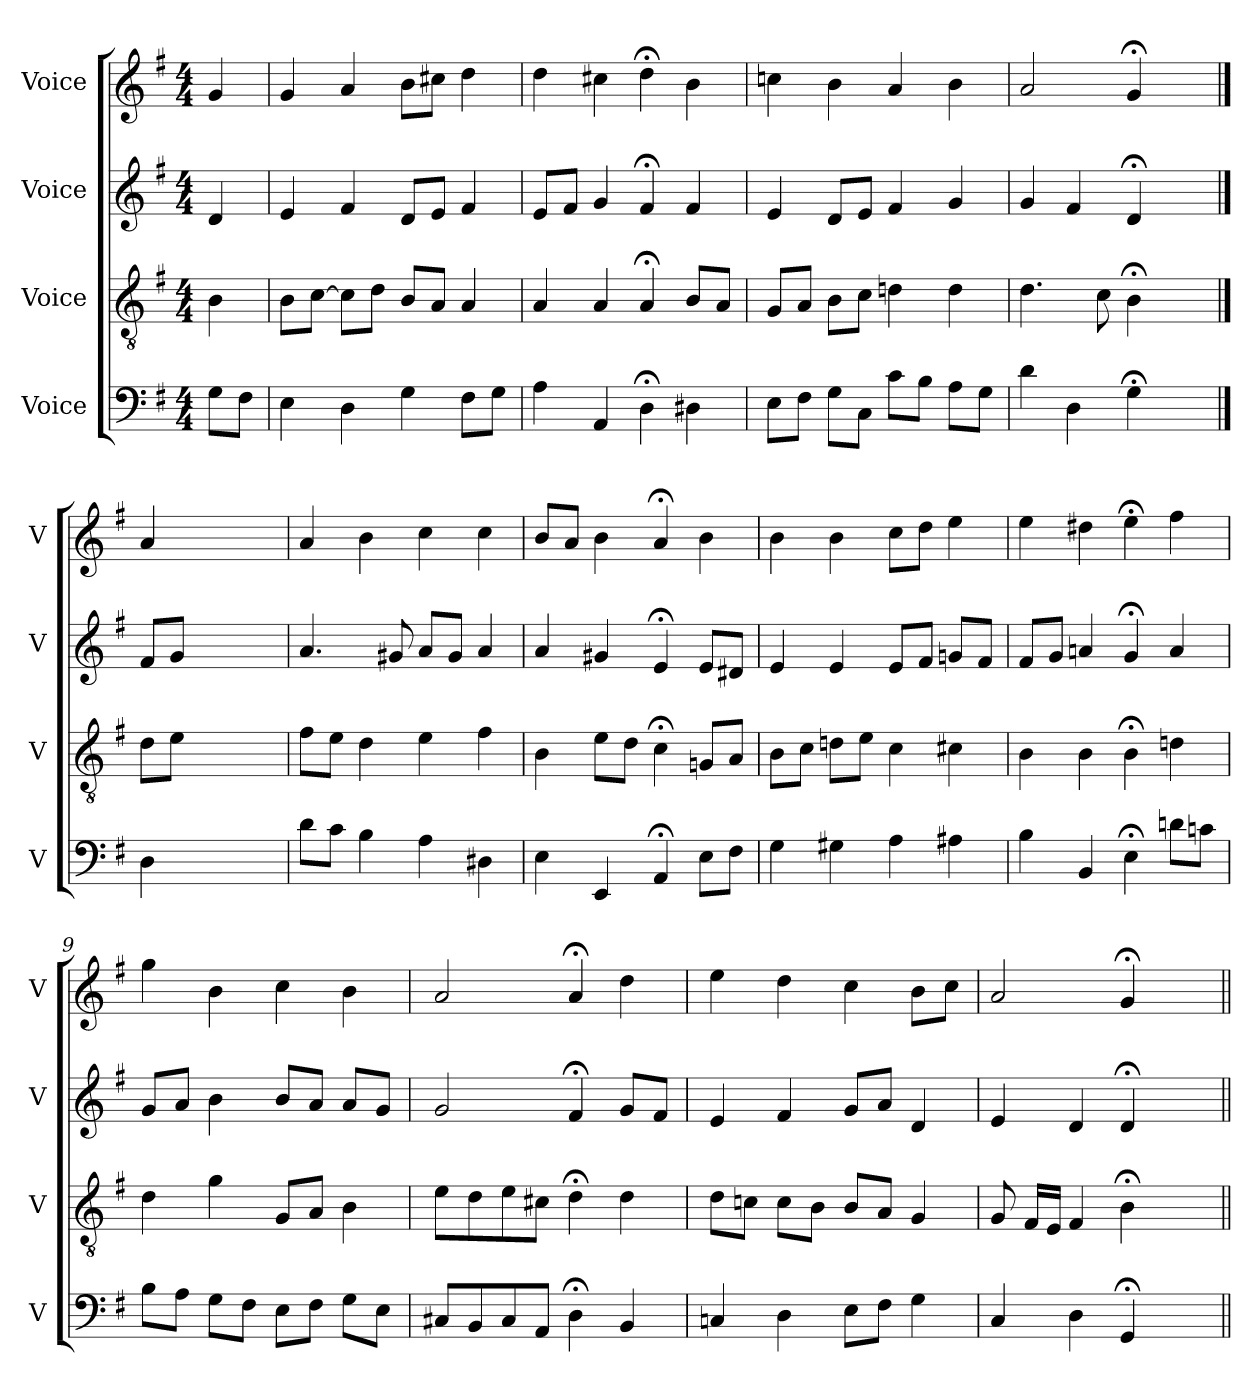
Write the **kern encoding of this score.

**kern	**kern	**kern	**kern
*part4	*part3	*part2	*part1
*staff4	*staff3	*staff2	*staff1
*I"Voice	*I"Voice	*I"Voice	*I"Voice
*I'V	*I'V	*I'V	*I'V
*clefF4	*clefGv2	*clefG2	*clefG2
*k[f#]	*k[f#]	*k[f#]	*k[f#]
*M4/4	*M4/4	*M4/4	*M4/4
*MM100	*MM100	*MM100	*MM100
=	=	=	=
8G\L	4B\	4d/	4g/
8F#\J	.	.	.
=1	=1	=1	=1
4E\	8B\L	4e/	4g/
.	[8c\J	.	.
4D\	8c\L]	4f#/	4a/
.	8d\J	.	.
4G\	8B/L	8d/L	8b\L
.	8A/J	8e/J	8cc#X\J
8F#\L	4A/	4f#/	4dd\
8G\J	.	.	.
=2	=2	=2	=2
4A\	4A/	8e/L	4dd\
.	.	8f#/J	.
4AA/	4A/	4g/	4cc#X\
4D;\	4A;/	4f#;/	4dd;\
4D#X\	8B/L	4f#/	4b\
.	8A/J	.	.
=3	=3	=3	=3
8E\L	8G/L	4e/	4ccn\
8F#\J	8A/J	.	.
8G\L	8B\L	8d/L	4b\
8C\J	8c\J	8e/J	.
8c\L	4dn\	4f#/	4a/
8B\J	.	.	.
8A\L	4d\	4g/	4b\
8G\J	.	.	.
=4	=4	=4	=4
4d\	4.d\	4g/	2a/
4D\	.	4f#/	.
.	8c\	.	.
4G;\	4B;\	4d;/	4g;/
4ryy	4ryy	4ryy	4ryy
!!LO:LB:g=z
==	==	==	==
4D\	8d\L	8f#/L	4a/
.	8e\J	8g/J	.
2.ryy	2.ryy	2.ryy	2.ryy
=5	=5	=5	=5
8d\L	8f#\L	4.a/	4a/
8c\J	8e\J	.	.
4B\	4d\	.	4b\
.	.	8g#X/	.
4A\	4e\	8a/L	4cc\
.	.	8g#/J	.
4D#X\	4f#\	4a/	4cc\
=6	=6	=6	=6
4E\	4B\	4a/	8b/L
.	.	.	8a/J
4EE/	8e\L	4g#X/	4b\
.	8d\J	.	.
4AA;/	4c;\	4e;/	4a;/
8E\L	8Gn/L	8e/L	4b\
8F#\J	8A/J	8d#X/J	.
=7	=7	=7	=7
4G\	8B\L	4e/	4b\
.	8c\J	.	.
4G#X\	8dn\L	4e/	4b\
.	8e\J	.	.
4A\	4c\	8e/L	8cc\L
.	.	8f#/J	8dd\J
4A#X\	4c#X\	8gn/L	4ee\
.	.	8f#/J	.
=8	=8	=8	=8
4B\	4B\	8f#/L	4ee\
.	.	8g/J	.
4BB/	4B\	4an/	4dd#X\
4E;\	4B;\	4g;/	4ee;\
8dn\L	4dn\	4a/	4ff#\
8cn\J	.	.	.
!!LO:LB:g=z
=9	=9	=9	=9
8B\L	4d\	8g/L	4gg\
8A\J	.	8a/J	.
8G\L	4g\	4b\	4b\
8F#\J	.	.	.
8E\L	8G/L	8b/L	4cc\
8F#\J	8A/J	8a/J	.
8G\L	4B\	8a/L	4b\
8E\J	.	8g/J	.
=10	=10	=10	=10
8C#X/L	8e\L	2g/	2a/
8BB/	8d\	.	.
8C#/	8e\	.	.
8AA/J	8c#X\J	.	.
4D;\	4d;\	4f#;/	4a;/
4BB/	4d\	8g/L	4dd\
.	.	8f#/J	.
=11	=11	=11	=11
4Cn/	8d\L	4e/	4ee\
.	8cn\J	.	.
4D\	8c\L	4f#/	4dd\
.	8B\J	.	.
8E\L	8B/L	8g/L	4cc\
8F#\J	8A/J	8a/J	.
4G\	4G/	4d/	8b\L
.	.	.	8cc\J
=12	=12	=12	=12
4C/	8G/	4e/	2a/
.	16F#/LL	.	.
.	16E/JJ	.	.
4D\	4F#/	4d/	.
4GG;/	4B;\	4d;/	4g;/
4ryy	4ryy	4ryy	4ryy
=||	=||	=||	=||
*-	*-	*-	*-
